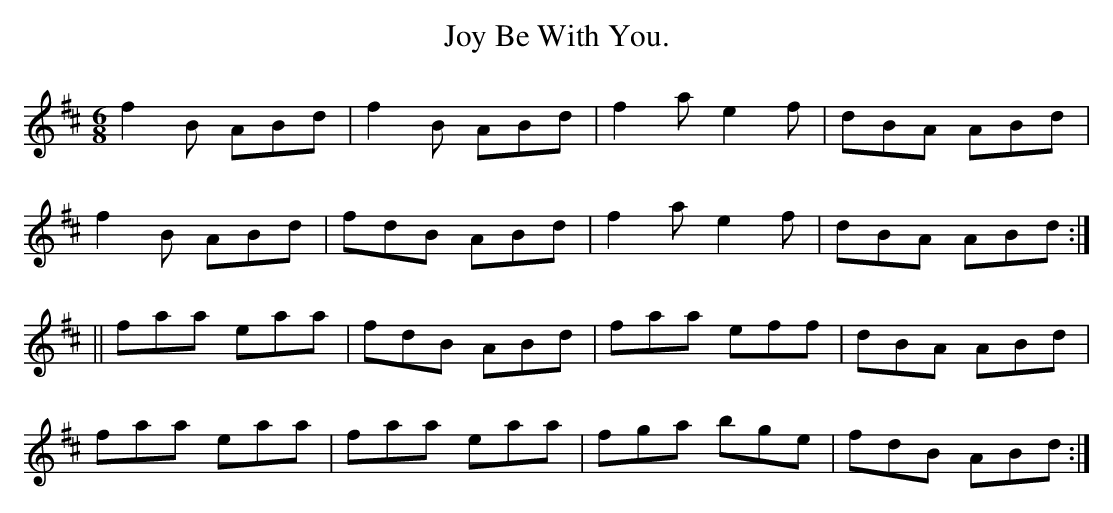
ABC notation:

X:1
T: Joy Be With You.
M: 6/8
L: 1/8
K: D
f2B ABd | f2B ABd | f2a e2f | dBA ABd |
f2B ABd | fdB ABd | f2a e2f | dBA ABd :|
|| faa eaa | fdB ABd | faa eff | dBA ABd |
faa eaa | faa eaa | fga bge | fdB ABd :|
